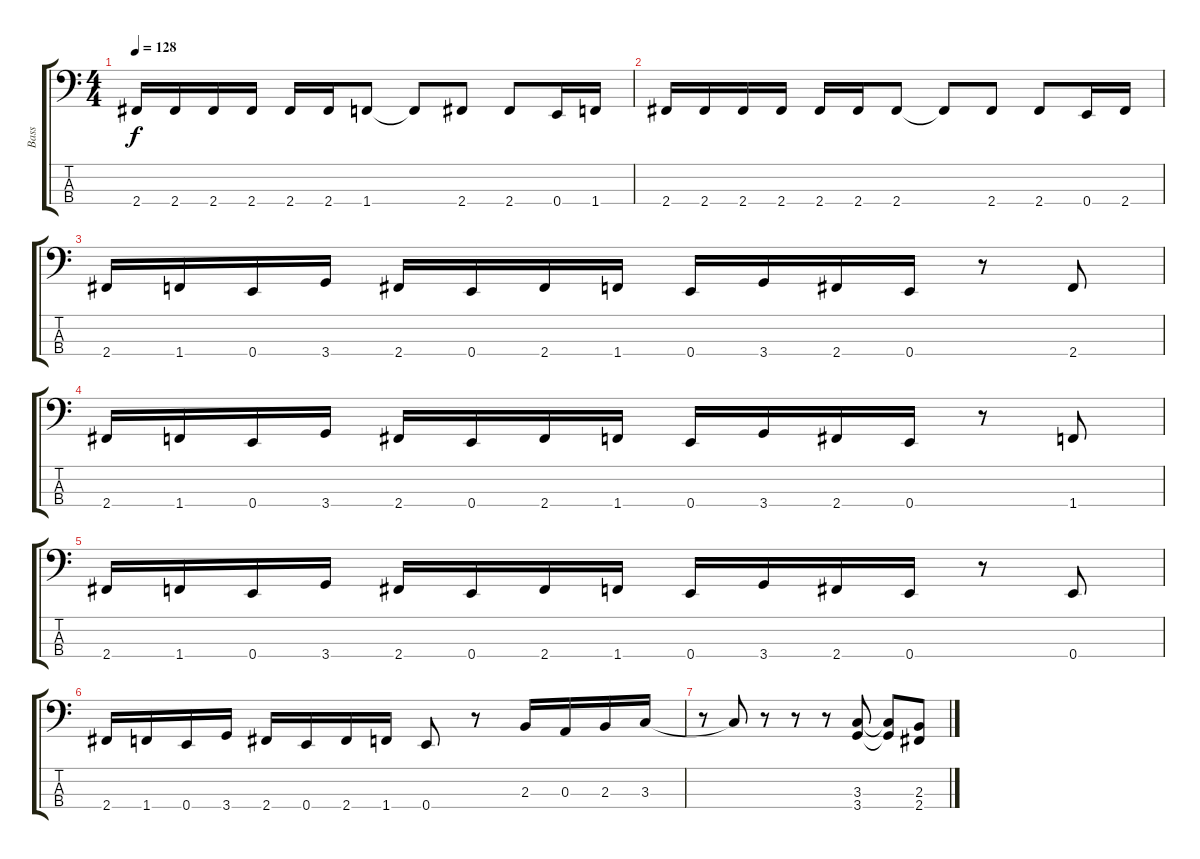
\track ("Bass" "Bass") {instrument slapbass1}
\staff {score tabs}
\tuning (G2 D2 A1 E1) {hide}
\ts (4 4)
\tempo 128
\clef f4
\ks c
2.4.16{dy f} 2.4.16 2.4.16 2.4.16 2.4.16 2.4.16 1.4.8 1.4{t}.8 2.4.8 2.4.8 0.4.16 1.4.16 |
2.4.16 2.4.16 2.4.16 2.4.16 2.4.16 2.4.16 2.4.8 2.4{t}.8 2.4.8 2.4.8 0.4.16 2.4.16 |
2.4.16 1.4.16 0.4.16 3.4.16 2.4.16 0.4.16 2.4.16 1.4.16 0.4.16 3.4.16 2.4.16 0.4.16 r.8 2.4.8 |
2.4.16 1.4.16 0.4.16 3.4.16 2.4.16 0.4.16 2.4.16 1.4.16 0.4.16 3.4.16 2.4.16 0.4.16 r.8 1.4.8 |
2.4.16 1.4.16 0.4.16 3.4.16 2.4.16 0.4.16 2.4.16 1.4.16 0.4.16 3.4.16 2.4.16 0.4.16 r.8 0.4.8 |
2.4.16 1.4.16 0.4.16 3.4.16 2.4.16 0.4.16 2.4.16 1.4.16 0.4.8 r.8 2.3.16 0.3.16 2.3.16 3.3.16 |
r.8 3.3{t}.8 r.8 r.8 r.8 (3.3 3.4).8 (3.3{t} 3.4{t}).8 (2.3 2.4).8
